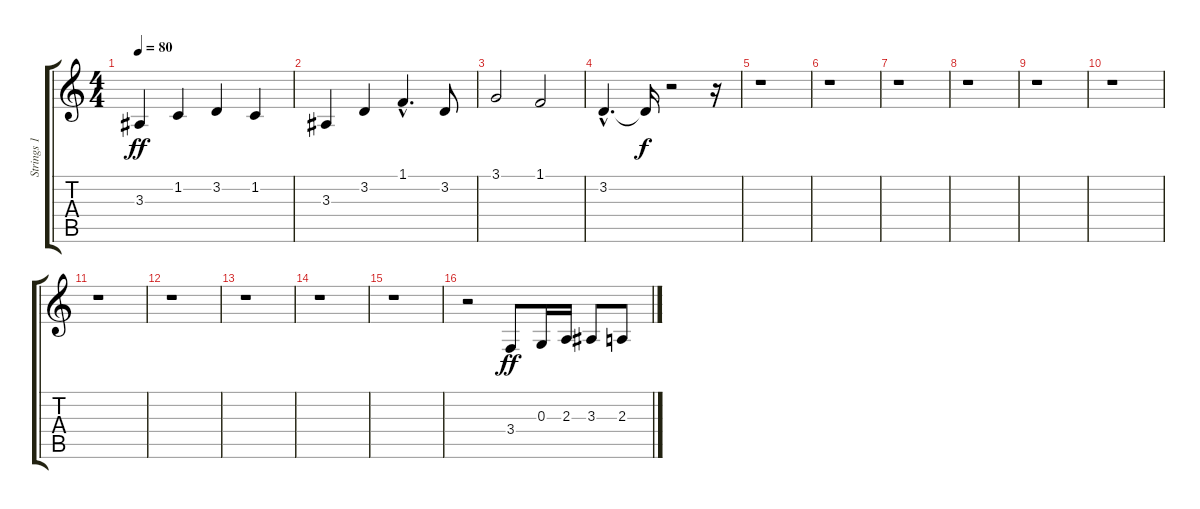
\track ("Strings 1" "Strings 1") {instrument stringensemble2}
\staff {score tabs}
\tuning (E4 B3 G3 D3 A2 E2) {hide}
\ts (4 4)
\tempo 80
\clef g2
\ks c
3.3.4{dy ff} 1.2.4 3.2.4 1.2.4 |
3.3.4 3.2.4 1.1{hac}.4{d} 3.2.8 |
3.1.2 1.1.2 |
3.2{hac}.4{d} 3.2{t}.16{dy f} r.2 r.16 |
r.1 |
r.1 |
r.1 |
r.1 |
r.1 |
r.1 |
r.1 |
r.1 |
r.1 |
r.1 |
r.1 |
r.2 3.4.8{dy ff} 0.3.16 2.3.16 3.3.8 2.3.8
